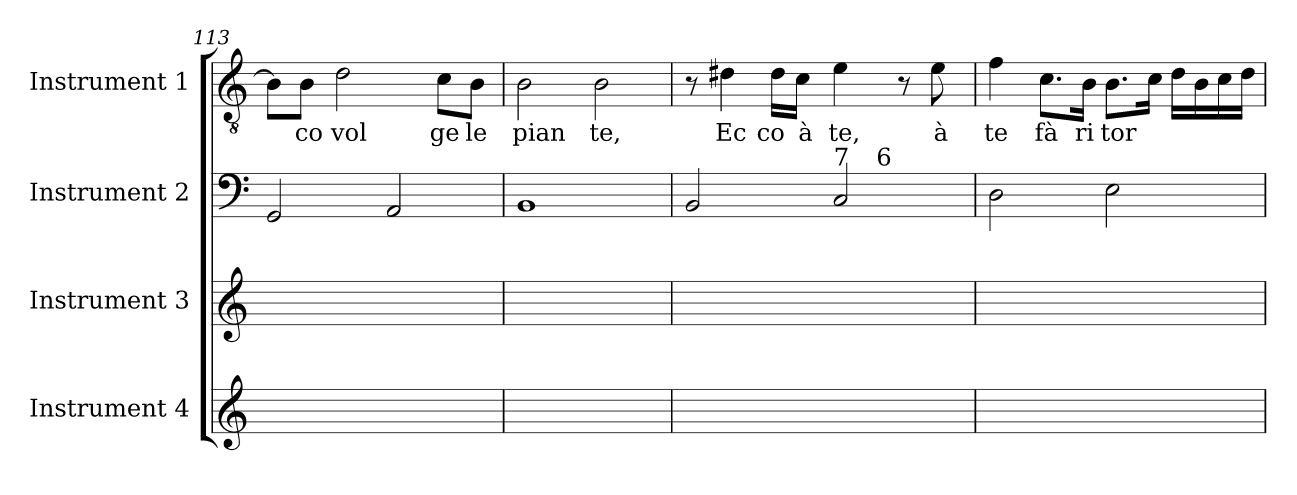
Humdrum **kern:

**kern	**kern	**kern	**kern	**text
*part4	*part3	*part2	*part1	*part1
*staff4	*staff3	*staff2	*staff1	*staff1
*I"Instrument 4	*I"Instrument 3	*I"Instrument 2	*I"Instrument 1	*
*clefG2	*clefG2	*clefF4	*clefGv2	*
*k[]	*k[]	*k[]	*k[]	*
=113	=113	=113	=113	=113
1ryy	1ryy	2GG/	8B\L]	.
!	!	!	!	!LO:LY:b
.	.	.	8B\J	co
!	!	!	!	!LO:LY:b
.	.	.	2d\	vol
.	.	2AA/	.	.
!	!	!	!	!LO:LY:b
.	.	.	8c\L	ge
!	!	!	!	!LO:LY:b
.	.	.	8B\J	le
=114	=114	=114	=114	=114
!	!	!	!	!LO:LY:b
1ryy	1ryy	1BB>	2B\	pian
!	!	!	!	!LO:LY:b
.	.	.	2B<\	te,
=115	=115	=115	=115	=115
!	!	!LO:TX:a:t=#	!	!
*	*	*^	*	*
1ryy	1ryy	2BB/	2ryy	8r	.
!	!	!	!	!	!LO:LY:b
.	.	.	.	4d#X\	Ec
!	!	!	!	!	!LO:LY:b
.	.	.	.	16d#\LL	co
!	!	!	!	!	!LO:LY:b
.	.	.	.	16c\JJ	à
!	!	!LO:TX:a:t=7	!	!	!
!	!	!	!	!	!LO:LY:b
.	.	2C/	8.ryy	4e\	te,
!	!	!	!LO:TX:a:t=6	!	!
.	.	.	4ryy	.	.
.	.	.	.	8r	.
!	!	!	!	!	!LO:LY:b
.	.	.	.	8e\	à
.	.	.	16ryy	.	.
!!LO:LB:g=z
=116	=116	=116	=116	=116	=116
!	!	!	!	!	!LO:LY:b
*	*	*v	*v	*	*
1ryy	1ryy	2D\	4f\	te
!	!	!	!	!LO:LY:b
.	.	.	8.c\L	fà
!	!	!	!	!LO:LY:b
.	.	.	16B\Jk	ri
!	!	!	!	!LO:LY:b
.	.	2E\	8.B\L	tor
.	.	.	16c\Jk	.
.	.	.	16d\LL	.
.	.	.	16B\	.
.	.	.	16c\	.
.	.	.	16d\JJ	.
=	=	=	=	=
*-	*-	*-	*-	*-
